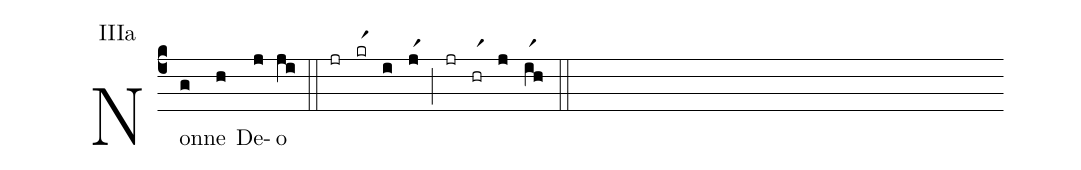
annotation: IIIa;
%%
(c4)Non(g)ne(h) De(j)o(ji) (::) (jr)(krr1)(i)(jr1)(;)(jr)(hrr1)(j)(ir1h)(::)
